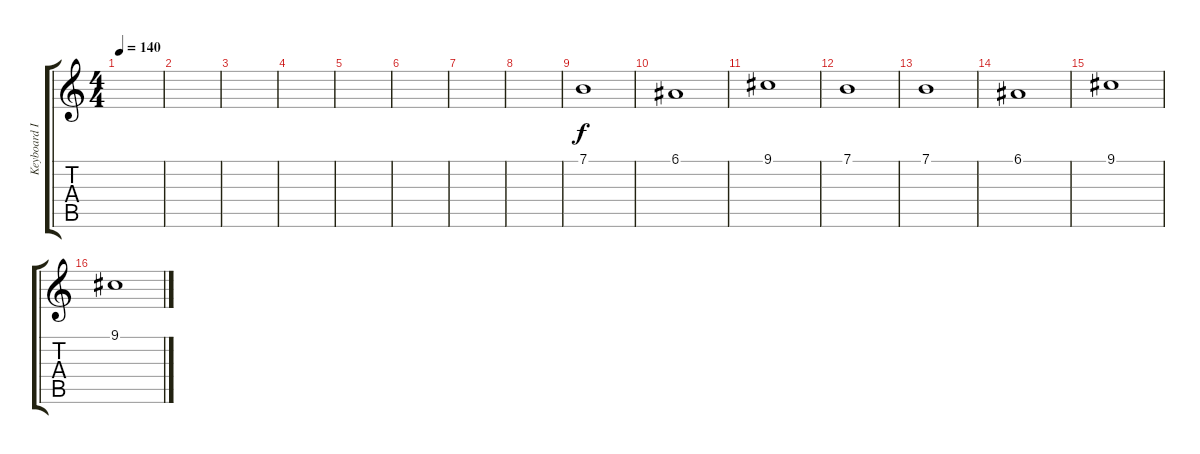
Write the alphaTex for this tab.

\track ("Keyboard III" "Keyboard I") {instrument stringensemble1}
\staff {score tabs}
\tuning (E4 B3 G3 D3 A2 E2) {hide}
\ts (4 4)
\tempo 140
\clef g2
\ks c
|
|
|
|
|
|
|
|
7.1.1 |
6.1.1 |
9.1.1 |
7.1.1 |
7.1.1 |
6.1.1 |
9.1.1 |
9.1.1
